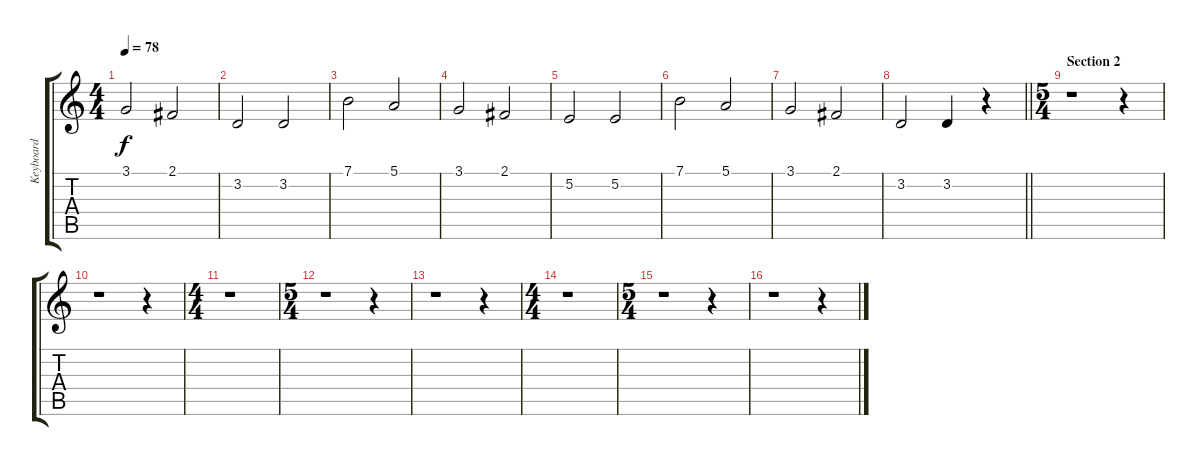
\track ("Keyboard" "Keyboard") {instrument churchorgan}
\staff {score tabs}
\tuning (E4 B3 G3 D3 A2 E2) {hide}
\ts (4 4)
\tempo 78
\clef g2
\ks c
3.1.2{dy f} 2.1.2 |
3.2.2 3.2.2 |
7.1.2 5.1.2 |
3.1.2 2.1.2 |
5.2.2 5.2.2 |
7.1.2 5.1.2 |
3.1.2 2.1.2 |
\barLineRight lightlight
3.2.2 3.2.4 r.4 |
\ts (5 4)
\section ("" "Section 2")
r.1 r.4 |
r.1 r.4 |
\ts (4 4)
r.1 |
\ts (5 4)
r.1 r.4 |
r.1 r.4 |
\ts (4 4)
r.1 |
\ts (5 4)
r.1 r.4 |
r.1 r.4
